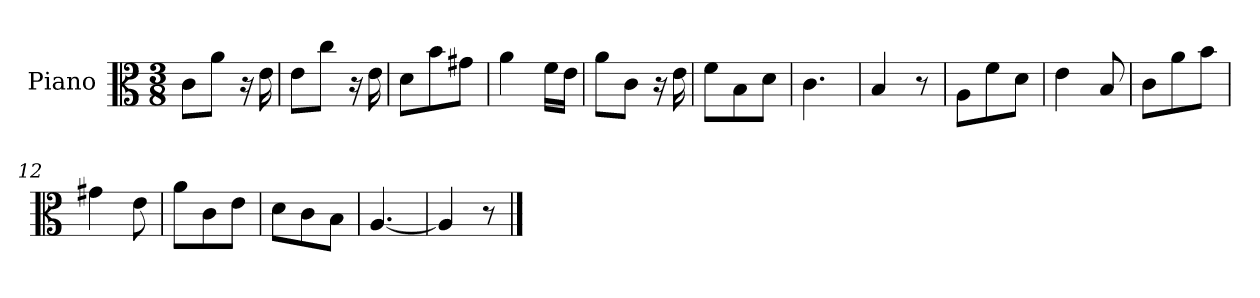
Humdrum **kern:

**kern
*part1
*staff1
*I"Piano
*I'Pno
*clefC3
*k[]
*a:
*M3/8
=1
8c\L
8a\J
16r
16e\
=2
8e\L
8cc\J
16r
16e\
=3
8d\L
8b\
8g#X\J
=4
4a\
16f\LL
16e\JJ
=5
8a\L
8c\J
16r
16e\
=6
8f\L
8B\
8d\J
=7
4.c\
=8
4B/
8r
=9
8A\L
8f\
8d\J
=10
4e\
8B/
=11
8c\L
8a\
8b\J
=12
4g#X\
8e\
=13
8a\L
8c\
8e\J
=14
8d\L
8c\
8B\J
=15
[4.A/
=16
4A/]
8r
==
*-
